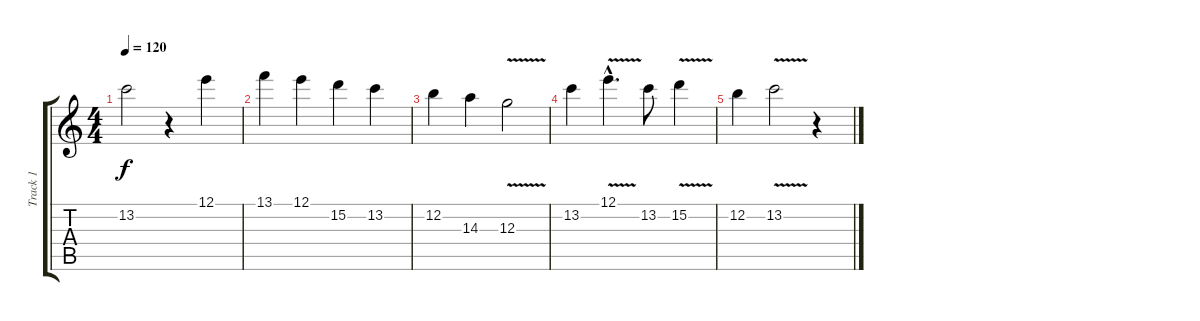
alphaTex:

\track ("Track 1" "Track 1") {instrument overdrivenguitar}
\staff {score tabs}
\tuning (E4 B3 G3 D3 A2 E2) {hide}
\ts (4 4)
\tempo 120
\clef g2
\ks c
13.2.2{dy f} r.4 12.1.4 |
13.1.4 12.1.4 15.2.4 13.2.4 |
12.2.4 14.3.4 12.3{v}.2 |
13.2.4 12.1{v hac}.4{d} 13.2.8 15.2{v}.4 |
12.2.4 13.2{v}.2 r.4
